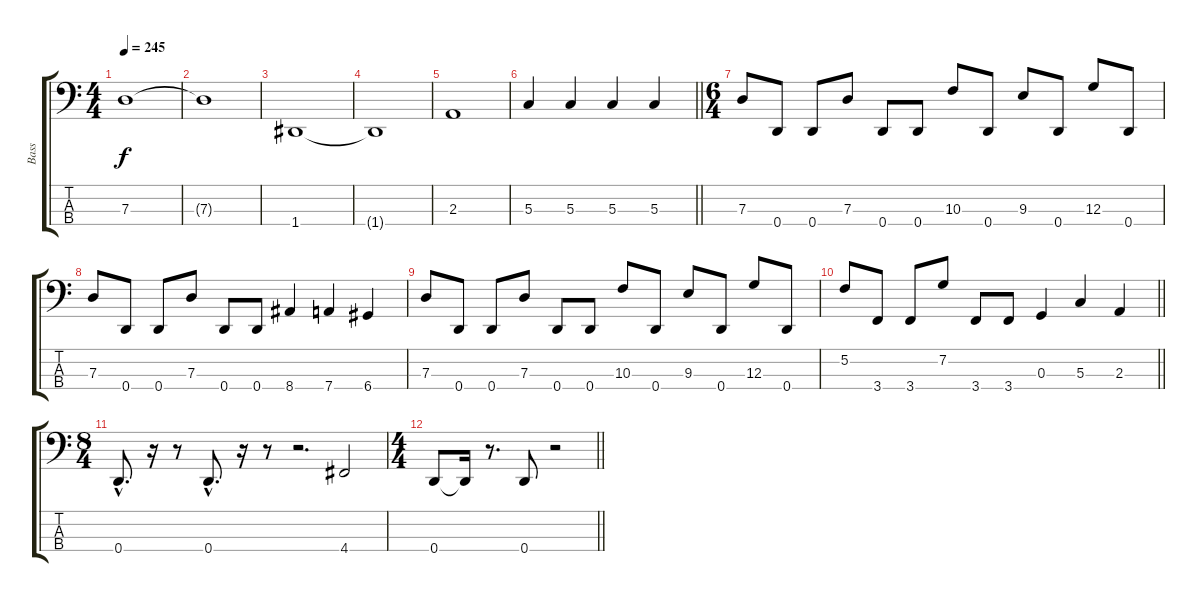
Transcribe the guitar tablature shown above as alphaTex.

\track ("Bass" "Bass") {instrument electricbassfinger}
\staff {score tabs}
\tuning (F2 C2 G1 D1) {hide}
\ts (4 4)
\tempo 245
\clef f4
\ks c
7.3.1{dy f} |
7.3{t}.1 |
1.4.1 |
1.4{t}.1 |
2.3.1 |
\barLineRight lightlight
5.3.4 5.3.4 5.3.4 5.3.4 |
\ts (6 4)
7.3.8 0.4.8 0.4.8 7.3.8 0.4.8 0.4.8 10.3.8 0.4.8 9.3.8 0.4.8 12.3.8 0.4.8 |
7.3.8 0.4.8 0.4.8 7.3.8 0.4.8 0.4.8 8.4.4 7.4.4 6.4.4 |
7.3.8 0.4.8 0.4.8 7.3.8 0.4.8 0.4.8 10.3.8 0.4.8 9.3.8 0.4.8 12.3.8 0.4.8 |
\barLineRight lightlight
5.2.8 3.4.8 3.4.8 7.2.8 3.4.8 3.4.8 0.3.4 5.3.4 2.3.4 |
\ts (8 4)
0.4{hac}.8{d} r.16 r.8 0.4{hac}.8{d} r.16 r.8 r.2{d} 4.4.2 |
\ts (4 4)
\barLineRight lightlight
0.4.8 0.4{t}.16 r.8{d} 0.4.8 r.2
